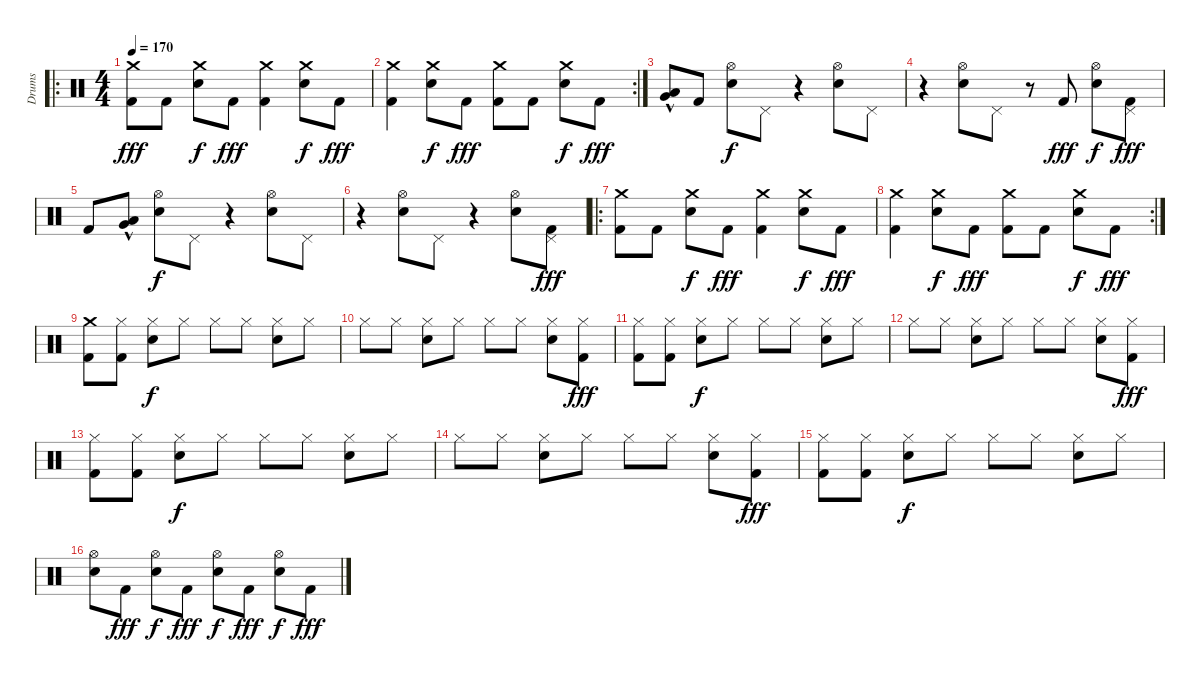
\track ("Drums" "Drums") {instrument percussion}
\staff {score}
\articulation defaults
\ro
\ts (4 4)
\tempo 170
\clef neutral
\ks c
("Crash medium (hit)" "Kick (hit) 2").8{dy fff} "Kick (hit) 2".8 ("Crash medium (hit)" "Electric Snare (hit)").8{dy f} "Kick (hit) 2".8{dy fff} ("Crash medium (hit)" "Kick (hit) 2").4 ("Crash medium (hit)" "Electric Snare (hit)").8{dy f} "Kick (hit) 2".8{dy fff} |
\rc 2
("Crash medium (hit)" "Kick (hit) 2").4 ("Crash medium (hit)" "Electric Snare (hit)").8{dy f} "Kick (hit) 2".8{dy fff} ("Crash medium (hit)" "Kick (hit) 2").8 "Kick (hit) 2".8 ("Crash medium (hit)" "Electric Snare (hit)").8{dy f} "Kick (hit) 2".8{dy fff} |
("Low Tom (hit)"{hac} "Very Low Tom (hit)"{hac}).8 "Kick (hit) 2".8 ("Hi-Hat (open)" "Electric Snare (hit)").8{dy f} "Pedal Hi-Hat (hit)".8 r.4 ("Hi-Hat (open)" "Electric Snare (hit)").8 "Pedal Hi-Hat (hit)".8 |
r.4 ("Hi-Hat (open)" "Electric Snare (hit)").8 "Pedal Hi-Hat (hit)".8 r.8 "Kick (hit) 2".8{dy fff} ("Hi-Hat (open)" "Electric Snare (hit)").8{dy f} ("Pedal Hi-Hat (hit)" "Kick (hit) 2").8{dy fff} |
"Kick (hit) 2".8 ("Low Tom (hit)"{hac} "Very Low Tom (hit)"{hac}).8 ("Hi-Hat (open)" "Electric Snare (hit)").8{dy f} "Pedal Hi-Hat (hit)".8 r.4 ("Hi-Hat (open)" "Electric Snare (hit)").8 "Pedal Hi-Hat (hit)".8 |
r.4 ("Hi-Hat (open)" "Electric Snare (hit)").8 "Pedal Hi-Hat (hit)".8 r.4 ("Hi-Hat (open)" "Electric Snare (hit)").8 ("Pedal Hi-Hat (hit)" "Kick (hit) 2").8{dy fff} |
\ro
("Crash medium (hit)" "Kick (hit) 2").8 "Kick (hit) 2".8 ("Crash medium (hit)" "Electric Snare (hit)").8{dy f} "Kick (hit) 2".8{dy fff} ("Crash medium (hit)" "Kick (hit) 2").4 ("Crash medium (hit)" "Electric Snare (hit)").8{dy f} "Kick (hit) 2".8{dy fff} |
\rc 2
("Crash medium (hit)" "Kick (hit) 2").4 ("Crash medium (hit)" "Electric Snare (hit)").8{dy f} "Kick (hit) 2".8{dy fff} ("Crash medium (hit)" "Kick (hit) 2").8 "Kick (hit) 2".8 ("Crash medium (hit)" "Electric Snare (hit)").8{dy f} "Kick (hit) 2".8{dy fff} |
("Crash medium (hit)" "Kick (hit) 2").8 ("Hi-Hat (closed)" "Kick (hit) 2").8 ("Hi-Hat (closed)" "Electric Snare (hit)").8{dy f} "Hi-Hat (closed)".8 "Hi-Hat (closed)".8 "Hi-Hat (closed)".8 ("Hi-Hat (closed)" "Electric Snare (hit)").8 "Hi-Hat (closed)".8 |
"Hi-Hat (closed)".8 "Hi-Hat (closed)".8 ("Hi-Hat (closed)" "Electric Snare (hit)").8 "Hi-Hat (closed)".8 "Hi-Hat (closed)".8 "Hi-Hat (closed)".8 ("Hi-Hat (closed)" "Electric Snare (hit)").8 ("Hi-Hat (closed)" "Kick (hit) 2").8{dy fff} |
("Hi-Hat (closed)" "Kick (hit) 2").8 ("Hi-Hat (closed)" "Kick (hit) 2").8 ("Hi-Hat (closed)" "Electric Snare (hit)").8{dy f} "Hi-Hat (closed)".8 "Hi-Hat (closed)".8 "Hi-Hat (closed)".8 ("Hi-Hat (closed)" "Electric Snare (hit)").8 "Hi-Hat (closed)".8 |
"Hi-Hat (closed)".8 "Hi-Hat (closed)".8 ("Hi-Hat (closed)" "Electric Snare (hit)").8 "Hi-Hat (closed)".8 "Hi-Hat (closed)".8 "Hi-Hat (closed)".8 ("Hi-Hat (closed)" "Electric Snare (hit)").8 ("Hi-Hat (closed)" "Kick (hit) 2").8{dy fff} |
("Hi-Hat (closed)" "Kick (hit) 2").8 ("Hi-Hat (closed)" "Kick (hit) 2").8 ("Hi-Hat (closed)" "Electric Snare (hit)").8{dy f} "Hi-Hat (closed)".8 "Hi-Hat (closed)".8 "Hi-Hat (closed)".8 ("Hi-Hat (closed)" "Electric Snare (hit)").8 "Hi-Hat (closed)".8 |
"Hi-Hat (closed)".8 "Hi-Hat (closed)".8 ("Hi-Hat (closed)" "Electric Snare (hit)").8 "Hi-Hat (closed)".8 "Hi-Hat (closed)".8 "Hi-Hat (closed)".8 ("Hi-Hat (closed)" "Electric Snare (hit)").8 ("Hi-Hat (closed)" "Kick (hit) 2").8{dy fff} |
("Hi-Hat (closed)" "Kick (hit) 2").8 ("Hi-Hat (closed)" "Kick (hit) 2").8 ("Hi-Hat (closed)" "Electric Snare (hit)").8{dy f} "Hi-Hat (closed)".8 "Hi-Hat (closed)".8 "Hi-Hat (closed)".8 ("Hi-Hat (closed)" "Electric Snare (hit)").8 "Hi-Hat (closed)".8 |
("Hi-Hat (open)" "Electric Snare (hit)").8 "Kick (hit) 2".8{dy fff} ("Hi-Hat (open)" "Electric Snare (hit)").8{dy f} "Kick (hit) 2".8{dy fff} ("Hi-Hat (open)" "Electric Snare (hit)").8{dy f} "Kick (hit) 2".8{dy fff} ("Hi-Hat (open)" "Electric Snare (hit)").8{dy f} "Kick (hit) 2".8{dy fff}
